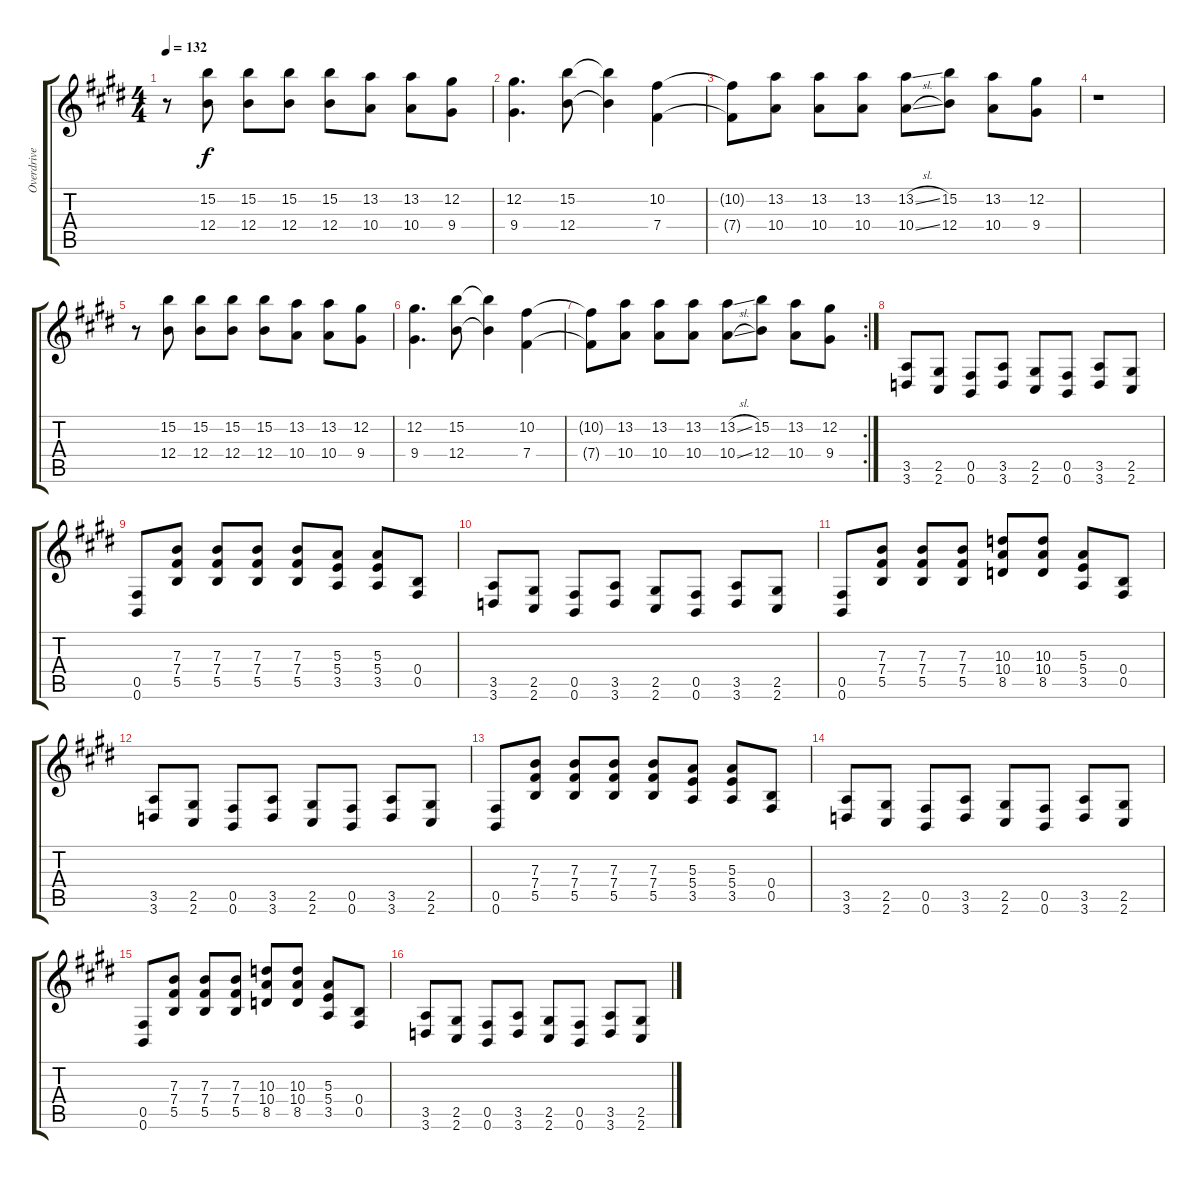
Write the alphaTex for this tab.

\track ("Overdrive" "Overdrive") {instrument distortionguitar}
\staff {score tabs}
\tuning (Db4 Ab3 E3 B2 Gb2 B1) {hide}
\ts (4 4)
\tempo 132
\clef g2
\ks c#minor
r.8{dy f} (15.2 12.4).8 (15.2 12.4).8 (15.2 12.4).8 (15.2 12.4).8 (13.2 10.4).8 (13.2 10.4).8 (12.2 9.4).8 |
(12.2 9.4).4{d} (15.2 12.4).8 (15.2{t} 12.4{t}).4 (10.2 7.4).4 |
(10.2{t} 7.4{t}).8 (13.2 10.4).8 (13.2 10.4).8 (13.2 10.4).8 (13.2{sl} 10.4{sl}).8 (15.2 12.4).8 (13.2 10.4).8 (12.2 9.4).8 |
\ks e
r.1 |
\ks c#minor
r.8 (15.2 12.4).8 (15.2 12.4).8 (15.2 12.4).8 (15.2 12.4).8 (13.2 10.4).8 (13.2 10.4).8 (12.2 9.4).8 |
(12.2 9.4).4{d} (15.2 12.4).8 (15.2{t} 12.4{t}).4 (10.2 7.4).4 |
\rc 2
(10.2{t} 7.4{t}).8 (13.2 10.4).8 (13.2 10.4).8 (13.2 10.4).8 (13.2{sl} 10.4{sl}).8 (15.2 12.4).8 (13.2 10.4).8 (12.2 9.4).8 |
\ks e
(3.5 3.6).8 (2.5 2.6).8 (0.5 0.6).8 (3.5 3.6).8 (2.5 2.6).8 (0.5 0.6).8 (3.5 3.6).8 (2.5 2.6).8 |
\ks c#minor
(0.5 0.6).8 (7.3 7.4 5.5).8 (7.3 7.4 5.5).8 (7.3 7.4 5.5).8 (7.3 7.4 5.5).8 (5.3 5.4 3.5).8 (5.3 5.4 3.5).8 (0.4 0.5).8 |
(3.5 3.6).8 (2.5 2.6).8 (0.5 0.6).8 (3.5 3.6).8 (2.5 2.6).8 (0.5 0.6).8 (3.5 3.6).8 (2.5 2.6).8 |
(0.5 0.6).8 (7.3 7.4 5.5).8 (7.3 7.4 5.5).8 (7.3 7.4 5.5).8 (10.3 10.4 8.5).8 (10.3 10.4 8.5).8 (5.3 5.4 3.5).8 (0.4 0.5).8 |
\ks e
(3.5 3.6).8 (2.5 2.6).8 (0.5 0.6).8 (3.5 3.6).8 (2.5 2.6).8 (0.5 0.6).8 (3.5 3.6).8 (2.5 2.6).8 |
\ks c#minor
(0.5 0.6).8 (7.3 7.4 5.5).8 (7.3 7.4 5.5).8 (7.3 7.4 5.5).8 (7.3 7.4 5.5).8 (5.3 5.4 3.5).8 (5.3 5.4 3.5).8 (0.4 0.5).8 |
(3.5 3.6).8 (2.5 2.6).8 (0.5 0.6).8 (3.5 3.6).8 (2.5 2.6).8 (0.5 0.6).8 (3.5 3.6).8 (2.5 2.6).8 |
\ks e
(0.5 0.6).8 (7.3 7.4 5.5).8 (7.3 7.4 5.5).8 (7.3 7.4 5.5).8 (10.3 10.4 8.5).8 (10.3 10.4 8.5).8 (5.3 5.4 3.5).8 (0.4 0.5).8 |
\ks c#minor
(3.5 3.6).8 (2.5 2.6).8 (0.5 0.6).8 (3.5 3.6).8 (2.5 2.6).8 (0.5 0.6).8 (3.5 3.6).8 (2.5 2.6).8
